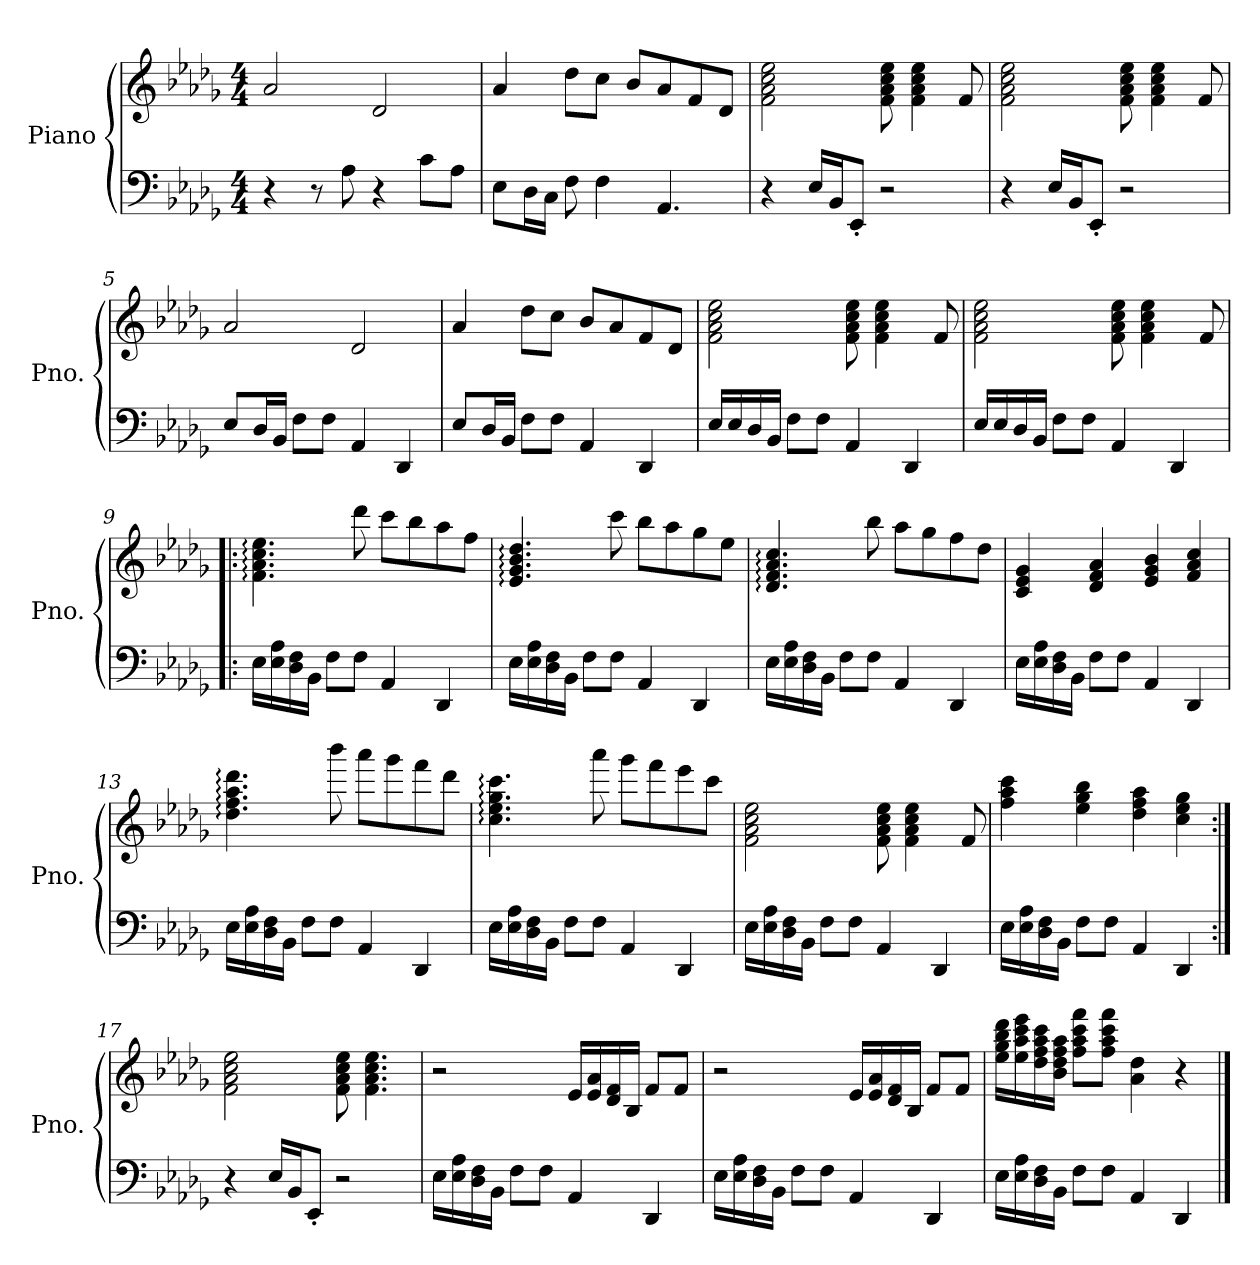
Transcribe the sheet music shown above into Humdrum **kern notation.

**kern	**kern
*part1	*part1
*staff2	*staff1
*I"Piano	*
*I'Pno.	*
*clefF4	*clefG2
*k[b-e-a-d-g-]	*k[b-e-a-d-g-]
*M4/4	*M4/4
*MM120	*MM120
=1	=1
4r	2a-/
8r	.
8A-\	.
4r	2d-/
8c\L	.
8A-\J	.
=2	=2
8E-\L	4a-/
16D-\L	.
16C\JJ	.
8F\	8dd-\L
4F\	8cc\J
.	8b-/L
4.AA-/	8a-/
.	8f/
.	8d-/J
=3	=3
4r	2f\ 2a-\ 2cc\ 2ee-\
16E-/LL	.
16BB-/J	.
8EE-'/J	.
2r	8f\ 8a-\ 8cc\ 8ee-\
.	4f\ 4a-\ 4cc\ 4ee-\
.	8f/
=4	=4
4r	2f\ 2a-\ 2cc\ 2ee-\
16E-/LL	.
16BB-/J	.
8EE-'/J	.
2r	8f\ 8a-\ 8cc\ 8ee-\
.	4f\ 4a-\ 4cc\ 4ee-\
.	8f/
=5	=5
8E-/L	2a-/
16D-/L	.
16BB-/JJ	.
8F\L	.
8F\J	.
4AA-/	2d-/
4DD-/	.
!!LO:LB:g=z
=6	=6
8E-/L	4a-/
16D-/L	.
16BB-/JJ	.
8F\L	8dd-\L
8F\J	8cc\J
4AA-/	8b-/L
.	8a-/
4DD-/	8f/
.	8d-/J
=7	=7
16E-/LL	2f\ 2a-\ 2cc\ 2ee-\
16E-/	.
16D-/	.
16BB-/JJ	.
8F\L	.
8F\J	.
4AA-/	8f\ 8a-\ 8cc\ 8ee-\
.	4f\ 4a-\ 4cc\ 4ee-\
4DD-/	.
.	8f/
=8	=8
16E-/LL	2f\ 2a-\ 2cc\ 2ee-\
16E-/	.
16D-/	.
16BB-/JJ	.
8F\L	.
8F\J	.
4AA-/	8f\ 8a-\ 8cc\ 8ee-\
.	4f\ 4a-\ 4cc\ 4ee-\
4DD-/	.
.	8f/
=9!|:	=9!|:
16E-\LL	4.f\: 4.a-\: 4.cc\: 4.ee-\:
16E-\ 16A-\	.
16D-\ 16F\	.
16BB-\JJ	.
8F\L	.
8F\J	8ddd-\
4AA-/	8ccc\L
.	8bb-\
4DD-/	8aa-\
.	8ff\J
!!LO:LB:g=z
=10	=10
16E-\LL	4.e-/: 4.g-/: 4.b-/: 4.dd-/:
16E-\ 16A-\	.
16D-\ 16F\	.
16BB-\JJ	.
8F\L	.
8F\J	8ccc\
4AA-/	8bb-\L
.	8aa-\
4DD-/	8gg-\
.	8ee-\J
=11	=11
16E-\LL	4.d-/: 4.f/: 4.a-/: 4.cc/:
16E-\ 16A-\	.
16D-\ 16F\	.
16BB-\JJ	.
8F\L	.
8F\J	8bb-\
4AA-/	8aa-\L
.	8gg-\
4DD-/	8ff\
.	8dd-\J
=12	=12
16E-\LL	4c/ 4e-/ 4g-/
16E-\ 16A-\	.
16D-\ 16F\	.
16BB-\JJ	.
8F\L	4d-/ 4f/ 4a-/
8F\J	.
4AA-/	4e-/ 4g-/ 4b-/
4DD-/	4f/ 4a-/ 4cc/
=13	=13
16E-\LL	4.dd-\: 4.ff\: 4.aa-\: 4.ddd-\:
16E-\ 16A-\	.
16D-\ 16F\	.
16BB-\JJ	.
8F\L	.
8F\J	8bbb-\
4AA-/	8aaa-\L
.	8ggg-\
4DD-/	8fff\
.	8ddd-\J
!!LO:LB:g=z
=14	=14
16E-\LL	4.cc\: 4.ee-\: 4.gg-\: 4.ccc\:
16E-\ 16A-\	.
16D-\ 16F\	.
16BB-\JJ	.
8F\L	.
8F\J	8aaa-\
4AA-/	8ggg-\L
.	8fff\
4DD-/	8eee-\
.	8ccc\J
=15	=15
16E-\LL	2f\ 2a-\ 2cc\ 2ee-\
16E-\ 16A-\	.
16D-\ 16F\	.
16BB-\JJ	.
8F\L	.
8F\J	.
4AA-/	8f\ 8a-\ 8cc\ 8ee-\
.	4f\ 4a-\ 4cc\ 4ee-\
4DD-/	.
.	8f/
=16	=16
16E-\LL	4ff\ 4aa-\ 4ccc\
16E-\ 16A-\	.
16D-\ 16F\	.
16BB-\JJ	.
8F\L	4ee-\ 4gg-\ 4bb-\
8F\J	.
4AA-/	4dd-\ 4ff\ 4aa-\
4DD-/	4cc\ 4ee-\ 4gg-\
=17:|!	=17:|!
4r	2f\ 2a-\ 2cc\ 2ee-\
16E-/LL	.
16BB-/J	.
8EE-'/J	.
2r	8f\ 8a-\ 8cc\ 8ee-\
.	4.f\ 4.a-\ 4.cc\ 4.ee-\
!!LO:LB:g=z
=18	=18
16E-\LL	2r
16E-\ 16A-\	.
16D-\ 16F\	.
16BB-\JJ	.
8F\L	.
8F\J	.
4AA-/	16e-/LL
.	16e-/ 16a-/
.	16d-/ 16f/
.	16B-/JJ
4DD-/	8f/L
.	8f/J
=19	=19
16E-\LL	2r
16E-\ 16A-\	.
16D-\ 16F\	.
16BB-\JJ	.
8F\L	.
8F\J	.
4AA-/	16e-/LL
.	16e-/ 16a-/
.	16d-/ 16f/
.	16B-/JJ
4DD-/	8f/L
.	8f/J
=20	=20
16E-\LL	16ee-\ 16gg-\ 16bb-\ 16ddd-\LL
16E-\ 16A-\	16ee-\ 16aa-\ 16ccc\ 16eee-\
16D-\ 16F\	16dd-\ 16ff\ 16aa-\ 16ccc\
16BB-\JJ	16b-\ 16dd-\ 16ff\ 16aa-\JJ
8F\L	8ff\ 8aa-\ 8ccc\ 8fff\L
8F\J	8ff\ 8aa-\ 8ccc\ 8fff\J
4AA-/	4a-\ 4dd-\
4DD-/	4r
==	==
*-	*-
